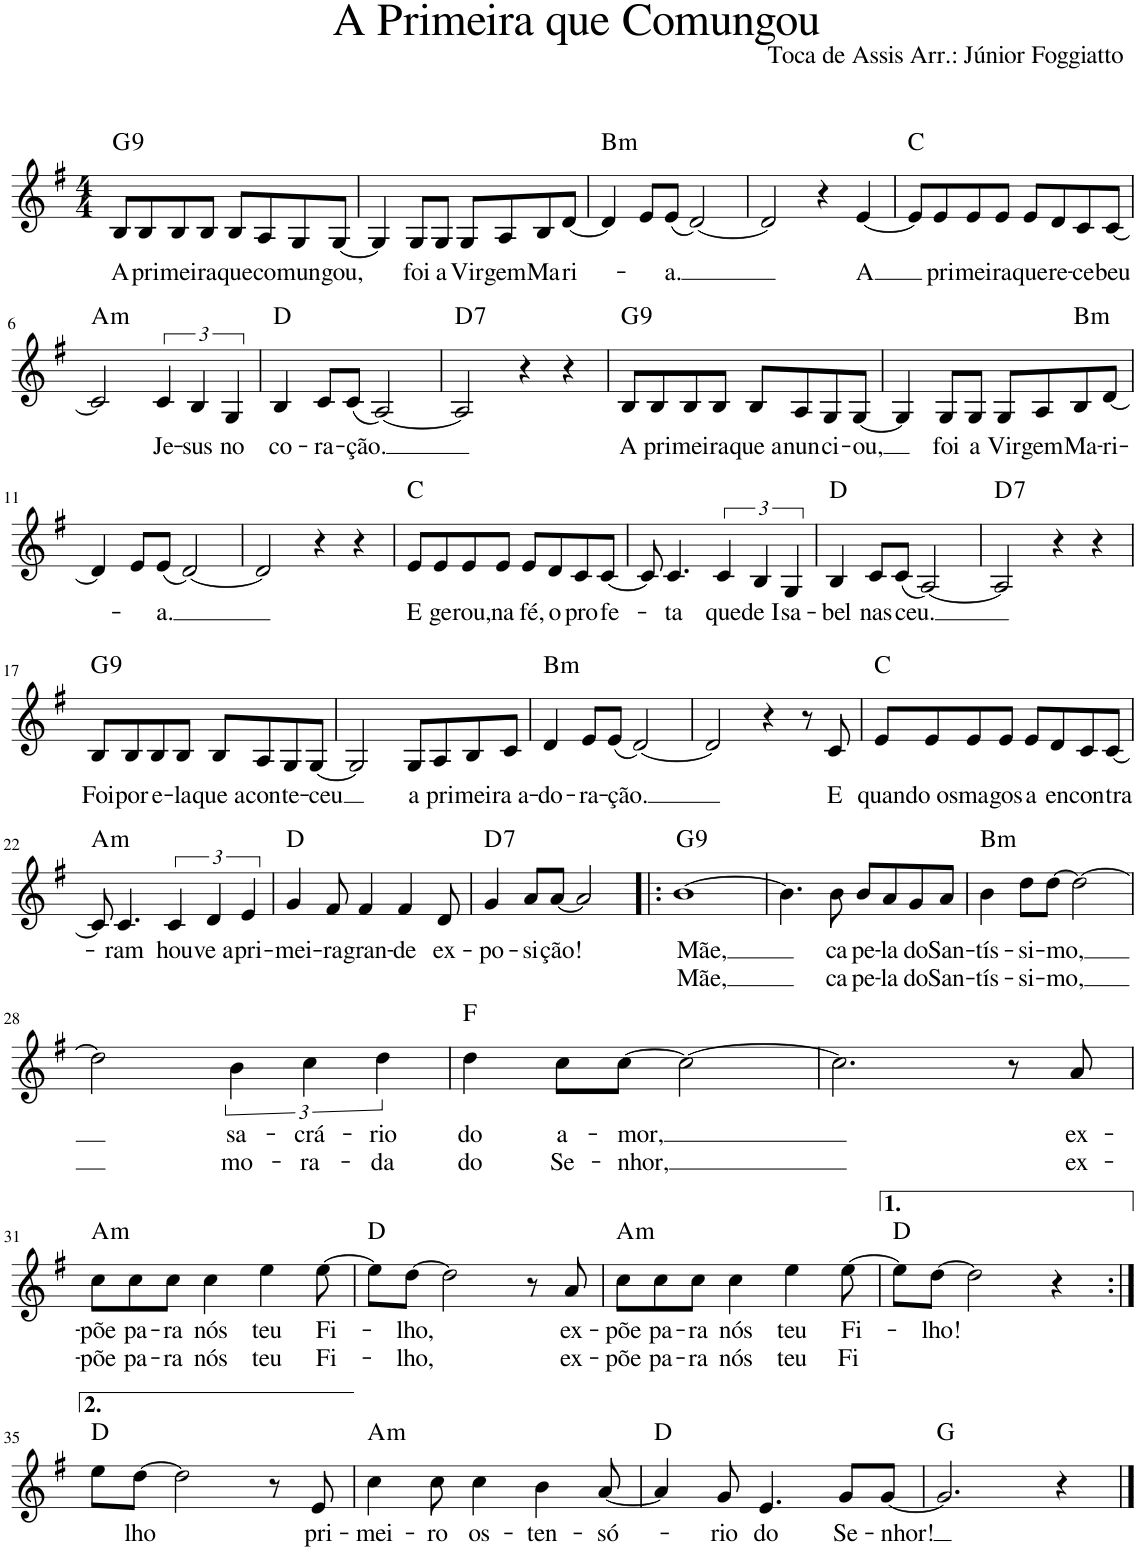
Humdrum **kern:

**kern	**text	**text	**harte
*part1	*part1	*part1	*part1
*staff1	*staff1	*staff1	*
*I"Voz	*	*	*
*I'Vo.	*	*	*
!!LO:PB:g=z
*clefG2	*	*	*
*k[f#]	*	*	*
*M4/4	*	*	*
=1	=1	=1	=1
!LO:TX:a:t=A Primeira que Comungou	!	!	!
!LO:TX:a:t=Toca de Assis Arr.&colon; Júnior Foggiatto	!	!	!
!	!LO:LY:b	!	!LO:H:kt=9
8B/L	A	.	G:9
!	!LO:LY:b	!	!
8B/	pri-	.	.
!	!LO:LY:b	!	!
8B/	-mei-	.	.
!	!LO:LY:b	!	!
8B/J	-ra	.	.
!	!LO:LY:b	!	!
8B/L	que	.	.
!	!LO:LY:b	!	!
8A/	co-	.	.
!	!LO:LY:b	!	!
8G/	-mun-	.	.
!	!LO:LY:b	!	!
[8G/J	-gou,	.	.
=2	=2	=2	=2
4G/]	.	.	.
!	!LO:LY:b	!	!
8G/L	foi	.	.
!	!LO:LY:b	!	!
8G/J	a	.	.
!	!LO:LY:b	!	!
8G/L	Vir-	.	.
!	!LO:LY:b	!	!
8A/	-gem	.	.
!	!LO:LY:b	!	!
8B/	Ma-	.	.
!	!LO:LY:b	!	!
[8d/J	-ri-	.	.
=3	=3	=3	=3
!	!	!	!LO:H:kt=m
4d/]	.	.	B:min
8e/L	.	.	.
!	!LO:LY:b	!	!
(8e/J	-a.	.	.
[2d/)	.	.	.
=4	=4	=4	=4
2d/]	.	.	.
4r	.	.	.
!	!LO:LY:b	!	!
[4e/	A	.	.
=5	=5	=5	=5
8e/L]	.	.	C:maj
!	!LO:LY:b	!	!
8e/	pri-	.	.
!	!LO:LY:b	!	!
8e/	-mei-	.	.
!	!LO:LY:b	!	!
8e/J	-ra	.	.
!	!LO:LY:b	!	!
8e/L	que	.	.
!	!LO:LY:b	!	!
8d/	re-	.	.
!	!LO:LY:b	!	!
8c/	-ce-	.	.
!	!LO:LY:b	!	!
[8c/J	-beu	.	.
!!LO:LB:g=z
=6	=6	=6	=6
!	!	!	!LO:H:kt=m
2c/]	.	.	A:min
!	!LO:LY:b	!	!
6c/	Je-	.	.
!	!LO:LY:b	!	!
6B/	-sus	.	.
!	!LO:LY:b	!	!
6G/	no	.	.
=7	=7	=7	=7
!	!LO:LY:b	!	!
4B/	co-	.	D:maj
!	!LO:LY:b	!	!
8c/L	-ra-	.	.
!	!LO:LY:b	!	!
(8c/J	-ção.	.	.
[2A/)	.	.	.
=8	=8	=8	=8
!	!	!	!LO:H:kt=7
2A/]	.	.	D:7
4r	.	.	.
4r	.	.	.
=9	=9	=9	=9
!	!LO:LY:b	!	!LO:H:kt=9
8B/L	A	.	G:9
!	!LO:LY:b	!	!
8B/	pri-	.	.
!	!LO:LY:b	!	!
8B/	-mei-	.	.
!	!LO:LY:b	!	!
8B/J	-ra	.	.
!	!LO:LY:b	!	!
8B/L	que a-	.	.
!	!LO:LY:b	!	!
8A/	-nun-	.	.
!	!LO:LY:b	!	!
8G/	-ci-	.	.
!	!LO:LY:b	!	!
[8G/J	-ou,	.	.
=10	=10	=10	=10
4G/]	.	.	.
!	!LO:LY:b	!	!
8G/L	foi	.	.
!	!LO:LY:b	!	!
8G/J	a	.	.
!	!LO:LY:b	!	!
8G/L	Vir-	.	.
!	!LO:LY:b	!	!
8A/	-gem	.	.
!	!LO:LY:b	!	!LO:H:kt=m
8B/	Ma-	.	B:min
!	!LO:LY:b	!	!
[8d/J	-ri-	.	.
!!LO:LB:g=z
=11	=11	=11	=11
4d/]	.	.	.
8e/L	.	.	.
!	!LO:LY:b	!	!
(8e/J	-a.	.	.
[2d/)	.	.	.
=12	=12	=12	=12
2d/]	.	.	.
4r	.	.	.
4r	.	.	.
=13	=13	=13	=13
!	!LO:LY:b	!	!
8e/L	E	.	C:maj
!	!LO:LY:b	!	!
8e/	ge-	.	.
!	!LO:LY:b	!	!
8e/	-rou,	.	.
!	!LO:LY:b	!	!
8e/J	na	.	.
!	!LO:LY:b	!	!
8e/L	fé,	.	.
!	!LO:LY:b	!	!
8d/	o	.	.
!	!LO:LY:b	!	!
8c/	pro-	.	.
!	!LO:LY:b	!	!
[8c/J	-fe-	.	.
=14	=14	=14	=14
8c/]	.	.	.
!	!LO:LY:b	!	!
4.c/	-ta	.	.
!	!LO:LY:b	!	!
6c/	que	.	.
!	!LO:LY:b	!	!
6B/	de I-	.	.
!	!LO:LY:b	!	!
6G/	-sa-	.	.
=15	=15	=15	=15
!	!LO:LY:b	!	!
4B/	-bel	.	D:maj
!	!LO:LY:b	!	!
8c/L	nas-	.	.
!	!LO:LY:b	!	!
(8c/J	-ceu.	.	.
[2A/)	.	.	.
=16	=16	=16	=16
!	!	!	!LO:H:kt=7
2A/]	.	.	D:7
4r	.	.	.
4r	.	.	.
!!LO:LB:g=z
=17	=17	=17	=17
!	!LO:LY:b	!	!LO:H:kt=9
8B/L	Foi	.	G:9
!	!LO:LY:b	!	!
8B/	por	.	.
!	!LO:LY:b	!	!
8B/	e-	.	.
!	!LO:LY:b	!	!
8B/J	-la	.	.
!	!LO:LY:b	!	!
8B/L	que a-	.	.
!	!LO:LY:b	!	!
8A/	-con-	.	.
!	!LO:LY:b	!	!
8G/	-te-	.	.
!	!LO:LY:b	!	!
[8G/J	-ceu	.	.
=18	=18	=18	=18
2G/]	.	.	.
!	!LO:LY:b	!	!
8G/L	a	.	.
!	!LO:LY:b	!	!
8A/	pri-	.	.
!	!LO:LY:b	!	!
8B/	-mei-	.	.
!	!LO:LY:b	!	!
8c/J	-ra a-	.	.
=19	=19	=19	=19
!	!LO:LY:b	!	!LO:H:kt=m
4d/	-do-	.	B:min
!	!LO:LY:b	!	!
8e/L	-ra-	.	.
!	!LO:LY:b	!	!
(8e/J	-ção.	.	.
[2d/)	.	.	.
=20	=20	=20	=20
2d/]	.	.	.
4r	.	.	.
8r	.	.	.
!	!LO:LY:b	!	!
8c/	E	.	.
=21	=21	=21	=21
!	!LO:LY:b	!	!
8e/L	quan-	.	C:maj
!	!LO:LY:b	!	!
8e/	-do os	.	.
!	!LO:LY:b	!	!
8e/	ma-	.	.
!	!LO:LY:b	!	!
8e/J	-gos	.	.
!	!LO:LY:b	!	!
8e/L	a	.	.
!	!LO:LY:b	!	!
8d/	en-	.	.
!	!LO:LY:b	!	!
8c/	-con-	.	.
!	!LO:LY:b	!	!
[8c/J	-tra-	.	.
!!LO:LB:g=z
=22	=22	=22	=22
!	!	!	!LO:H:kt=m
8c/]	.	.	A:min
!	!LO:LY:b	!	!
4.c/	-ram	.	.
!	!LO:LY:b	!	!
6c/	hou-	.	.
!	!LO:LY:b	!	!
6d/	-ve a	.	.
!	!LO:LY:b	!	!
6e/	pri-	.	.
=23	=23	=23	=23
!	!LO:LY:b	!	!
4g/	-mei-	.	D:maj
!	!LO:LY:b	!	!
8f#/	-ra	.	.
!	!LO:LY:b	!	!
4f#/	gran-	.	.
!	!LO:LY:b	!	!
4f#/	-de	.	.
!	!LO:LY:b	!	!
8d/	ex-	.	.
=24	=24	=24	=24
!	!LO:LY:b	!	!LO:H:kt=7
4g/	-po-	.	D:7
!	!LO:LY:b	!	!
8a/L	-si-	.	.
!	!LO:LY:b	!	!
[8a/J	-ção!	.	.
2a/]	.	.	.
=25!|:	=25!|:	=25!|:	=25!|:
!	!LO:LY:b	!LO:LY:b	!LO:H:kt=9
[1b	Mãe,	Mãe,	G:9
=26	=26	=26	=26
4.b\]	.	.	.
!	!LO:LY:b	!LO:LY:b	!
8b\	ca-	ca-	.
!	!LO:LY:b	!LO:LY:b	!
8b/L	-pe-	-pe-	.
!	!LO:LY:b	!LO:LY:b	!
8a/	-la	-la	.
!	!LO:LY:b	!LO:LY:b	!
8g/	do	do	.
!	!LO:LY:b	!LO:LY:b	!
8a/J	San-	San-	.
=27	=27	=27	=27
!	!LO:LY:b	!LO:LY:b	!LO:H:kt=m
4b\	-tís-	-tís-	B:min
!	!LO:LY:b	!LO:LY:b	!
8dd\L	-si-	-si-	.
!	!LO:LY:b	!LO:LY:b	!
[8dd\J	-mo,	-mo,	.
2dd\_	.	.	.
!!LO:LB:g=z
=28	=28	=28	=28
2dd\]	.	.	.
!	!LO:LY:b	!LO:LY:b	!
6b\	sa-	mo-	.
!	!LO:LY:b	!LO:LY:b	!
6cc\	-crá-	-ra-	.
!	!LO:LY:b	!LO:LY:b	!
6dd\	-rio	-da	.
=29	=29	=29	=29
!	!LO:LY:b	!LO:LY:b	!
4dd\	do	do	F:maj
!	!LO:LY:b	!LO:LY:b	!
8cc\L	a-	Se-	.
!	!LO:LY:b	!LO:LY:b	!
[8cc\J	-mor,	-nhor,	.
2cc\_	.	.	.
=30	=30	=30	=30
2.cc\]	.	.	.
8r	.	.	.
!	!LO:LY:b	!LO:LY:b	!
8a/	ex-	ex-	.
!!LO:LB:g=z
=31	=31	=31	=31
!	!LO:LY:b	!LO:LY:b	!LO:H:kt=m
8cc\L	-põe	-põe	A:min
!	!LO:LY:b	!LO:LY:b	!
8cc\	pa-	pa-	.
!	!LO:LY:b	!LO:LY:b	!
8cc\J	-ra	-ra	.
!	!LO:LY:b	!LO:LY:b	!
4cc\	nós	nós	.
!	!LO:LY:b	!LO:LY:b	!
4ee\	teu	teu	.
!	!LO:LY:b	!LO:LY:b	!
[8ee\	Fi-	Fi-	.
=32	=32	=32	=32
8ee\L]	.	.	D:maj
!	!LO:LY:b	!LO:LY:b	!
[8dd\J	-lho,	-lho,	.
2dd\]	.	.	.
8r	.	.	.
!	!LO:LY:b	!LO:LY:b	!
8a/	ex-	ex-	.
=33	=33	=33	=33
!	!LO:LY:b	!LO:LY:b	!LO:H:kt=m
8cc\L	-põe	-põe	A:min
!	!LO:LY:b	!LO:LY:b	!
8cc\	pa-	pa-	.
!	!LO:LY:b	!LO:LY:b	!
8cc\J	-ra	-ra	.
!	!LO:LY:b	!LO:LY:b	!
4cc\	nós	nós	.
!	!LO:LY:b	!LO:LY:b	!
4ee\	teu	teu	.
!	!LO:LY:b	!LO:LY:b	!
[8ee\	Fi-	Fi	.
=34	=34	=34	=34
8ee\L]	.	.	D:maj
!	!LO:LY:b	!	!
[8dd\J	-lho!	.	.
2dd\]	.	.	.
4r	.	.	.
!!LO:LB:g=z
=35:|!	=35:|!	=35:|!	=35:|!
8ee\L	.	.	D:maj
!	!LO:LY:b	!	!
[8dd\J	-lho	.	.
2dd\]	.	.	.
8r	.	.	.
!	!LO:LY:b	!	!
8e/	pri-	.	.
=36	=36	=36	=36
!	!LO:LY:b	!	!LO:H:kt=m
4cc\	-mei-	.	A:min
!	!LO:LY:b	!	!
8cc\	-ro	.	.
!	!LO:LY:b	!	!
4cc\	os-	.	.
!	!LO:LY:b	!	!
4b\	-ten-	.	.
!	!LO:LY:b	!	!
[8a/	-só-	.	.
=37	=37	=37	=37
4a/]	.	.	D:maj
!	!LO:LY:b	!	!
8g/	-rio	.	.
!	!LO:LY:b	!	!
4.e/	do	.	.
!	!LO:LY:b	!	!
8g/L	Se-	.	.
!	!LO:LY:b	!	!
[8g/J	-nhor!	.	.
=38	=38	=38	=38
2.g/]	.	.	G:maj
4r	.	.	.
==	==	==	==
*-	*-	*-	*-
